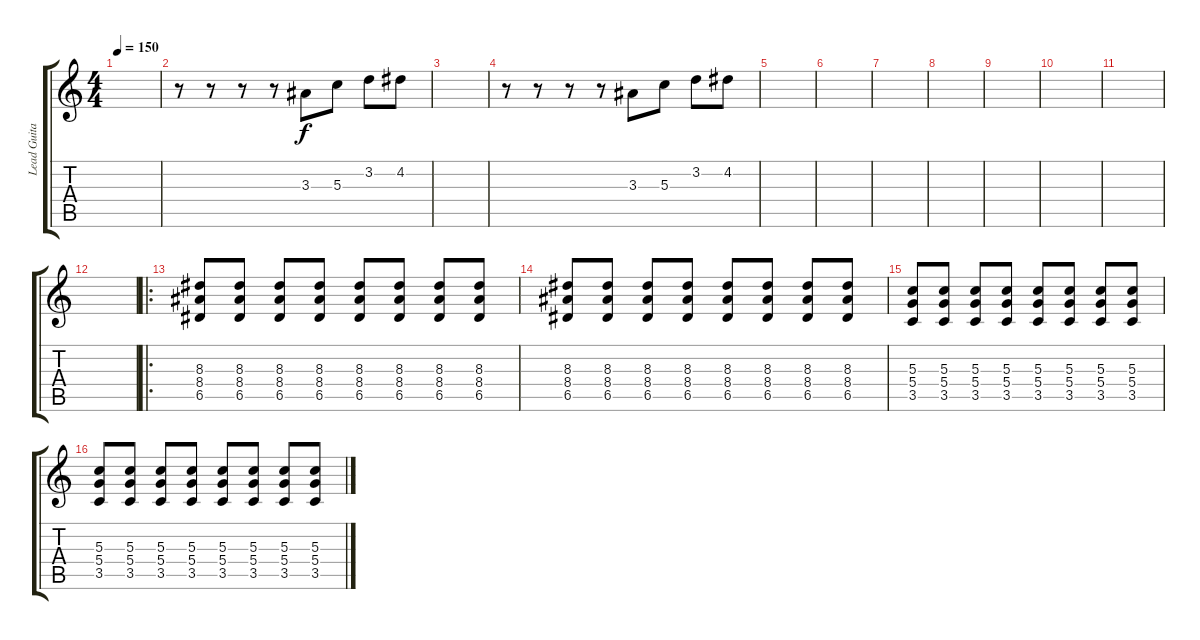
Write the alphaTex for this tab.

\track ("Lead Guitar" "Lead Guita") {instrument distortionguitar}
\staff {score tabs}
\tuning (E4 B3 G3 D3 A2 E2) {hide}
\ts (4 4)
\tempo 150
\clef g2
\ks c
|
r.8 r.8 r.8 r.8 3.3.8 5.3.8 3.2.8 4.2.8 |
|
r.8 r.8 r.8 r.8 3.3.8 5.3.8 3.2.8 4.2.8 |
|
|
|
|
|
|
|
|
\ro
(8.3 8.4 6.5).8 (8.3 8.4 6.5).8 (8.3 8.4 6.5).8 (8.3 8.4 6.5).8 (8.3 8.4 6.5).8 (8.3 8.4 6.5).8 (8.3 8.4 6.5).8 (8.3 8.4 6.5).8 |
(8.3 8.4 6.5).8 (8.3 8.4 6.5).8 (8.3 8.4 6.5).8 (8.3 8.4 6.5).8 (8.3 8.4 6.5).8 (8.3 8.4 6.5).8 (8.3 8.4 6.5).8 (8.3 8.4 6.5).8 |
(5.3 5.4 3.5).8 (5.3 5.4 3.5).8 (5.3 5.4 3.5).8 (5.3 5.4 3.5).8 (5.3 5.4 3.5).8 (5.3 5.4 3.5).8 (5.3 5.4 3.5).8 (5.3 5.4 3.5).8 |
(5.3 5.4 3.5).8 (5.3 5.4 3.5).8 (5.3 5.4 3.5).8 (5.3 5.4 3.5).8 (5.3 5.4 3.5).8 (5.3 5.4 3.5).8 (5.3 5.4 3.5).8 (5.3 5.4 3.5).8
